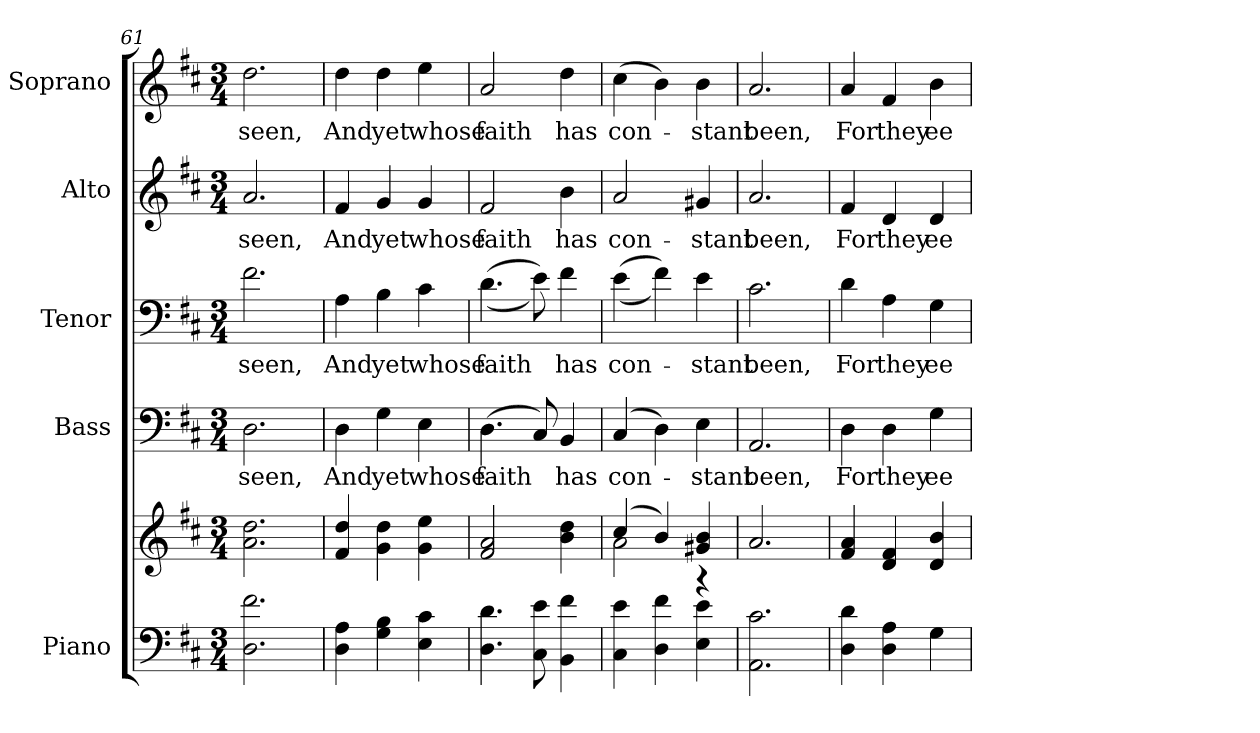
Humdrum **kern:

**kern	**kern	**kern	**text	**kern	**text	**kern	**text	**kern	**text
*part5	*part5	*part4	*part4	*part3	*part3	*part2	*part2	*part1	*part1
*staff6	*staff5	*staff4	*staff4	*staff3	*staff3	*staff2	*staff2	*staff1	*staff1
*I"Piano	*	*I"Bass	*	*I"Tenor	*	*I"Alto	*	*I"Soprano	*
*I'Pno.	*	*I'B.	*	*I'T.	*	*I'A.	*	*I'S.	*
!!LO:PB:g=z
*clefF4	*clefG2	*clefF4	*	*clefF4	*	*clefG2	*	*clefG2	*
*k[f#c#]	*k[f#c#]	*k[f#c#]	*	*k[f#c#]	*	*k[f#c#]	*	*k[f#c#]	*
*D:	*D:	*D:	*	*D:	*	*D:	*	*D:	*
*M3/4	*M3/4	*M3/4	*	*M3/4	*	*M3/4	*	*M3/4	*
=61	=61	=61	=61	=61	=61	=61	=61	=61	=61
!	!	!	!LO:LY:b:color=#000000	!	!	!	!	!	!
!	!	!	!	!	!LO:LY:b:color=#000000	!	!	!	!
!	!	!	!	!	!	!	!LO:LY:b:color=#000000	!	!
!	!	!	!	!	!	!	!	!	!LO:LY:b:color=#000000
2.Di\ 2.f#i	2.ai\ 2.ddi	2.Di\	seen,	2.f#i\	seen,	2.ai/	seen,	2.ddi\	seen,
=62	=62	=62	=62	=62	=62	=62	=62	=62	=62
!	!	!	!LO:LY:b:color=#000000	!	!	!	!	!	!
!	!	!	!	!	!LO:LY:b:color=#000000	!	!	!	!
!	!	!	!	!	!	!	!LO:LY:b:color=#000000	!	!
!	!	!	!	!	!	!	!	!	!LO:LY:b:color=#000000
4Di\ 4Ai	4f#i/ 4ddi	4Di\	And	4Ai\	And	4f#i/	And	4ddi\	And
!	!	!	!LO:LY:b:color=#000000	!	!	!	!	!	!
!	!	!	!	!	!LO:LY:b:color=#000000	!	!	!	!
!	!	!	!	!	!	!	!LO:LY:b:color=#000000	!	!
!	!	!	!	!	!	!	!	!	!LO:LY:b:color=#000000
4Gi\ 4Bi	4gi\ 4ddi	4Gi\	yet	4Bi\	yet	4gi/	yet	4ddi\	yet
!	!	!	!LO:LY:b:color=#000000	!	!	!	!	!	!
!	!	!	!	!	!LO:LY:b:color=#000000	!	!	!	!
!	!	!	!	!	!	!	!LO:LY:b:color=#000000	!	!
!	!	!	!	!	!	!	!	!	!LO:LY:b:color=#000000
4Ei\ 4c#i	4gi\ 4eei	4Ei\	whose	4c#i\	whose	4gi/	whose	4eei\	whose
=63	=63	=63	=63	=63	=63	=63	=63	=63	=63
!	!	!	!LO:LY:b:color=#000000	!	!	!	!	!	!
!	!	!	!	!	!LO:LY:b:color=#000000	!	!	!	!
!	!	!	!	!	!	!	!LO:LY:b:color=#000000	!	!
!	!	!	!	!	!	!	!	!	!LO:LY:b:color=#000000
4.Di\ 4.di	2f#i/ 2ai	(4.Di\	faith	((4.di\	faith	2f#i/	faith	2ai/	faith
8C#i\ 8ei	.	8C#i/)	.	8ei\))	.	.	.	.	.
!	!	!	!LO:LY:b:color=#000000	!	!	!	!	!	!
!	!	!	!	!	!LO:LY:b:color=#000000	!	!	!	!
!	!	!	!	!	!	!	!LO:LY:b:color=#000000	!	!
!	!	!	!	!	!	!	!	!	!LO:LY:b:color=#000000
4BBi\ 4f#i	4bi\ 4ddi	4BBi/	has	4f#i\	has	4bi\	has	4ddi\	has
!!LO:PB:g=z
=64	=64	=64	=64	=64	=64	=64	=64	=64	=64
*	*^	*	*	*	*	*	*	*	*
!	!	!	!	!LO:LY:b:color=#000000	!	!	!	!	!	!
!	!	!	!	!	!	!LO:LY:b:color=#000000	!	!	!	!
!	!	!	!	!	!	!	!	!LO:LY:b:color=#000000	!	!
!	!	!	!	!	!	!	!	!	!	!LO:LY:b:color=#000000
4C#i\ 4ei	(4cc#i/	2ai\	(4C#i/	con-	((4ei\	con-	2ai/	con-	(4cc#i\	con-
4Di\ 4f#i	4bi/)	.	4Di\)	.	4f#i\))	.	.	.	4bi\)	.
!	!	!	!	!LO:LY:b:color=#000000	!	!	!	!	!	!
!	!	!	!	!	!	!LO:LY:b:color=#000000	!	!	!	!
!	!	!	!	!	!	!	!	!LO:LY:b:color=#000000	!	!
!	!	!	!	!	!	!	!	!	!	!LO:LY:b:color=#000000
4Ei\ 4ei	4g#Xi/ 4bi	4r	4Ei\	-stant	4ei\	-stant	4g#Xi/	-stant	4bi\	-stant
*	*v	*v	*	*	*	*	*	*	*	*
=65	=65	=65	=65	=65	=65	=65	=65	=65	=65
*	*^	*	*	*	*	*	*	*	*
!	!	!	!	!LO:LY:b:color=#000000	!	!	!	!	!	!
*	*v	*v	*	*	*	*	*	*	*	*
*	*^	*	*	*	*	*	*	*	*
!	!	!	!	!	!	!LO:LY:b:color=#000000	!	!	!	!
*	*v	*v	*	*	*	*	*	*	*	*
*	*^	*	*	*	*	*	*	*	*
!	!	!	!	!	!	!	!	!LO:LY:b:color=#000000	!	!
*	*v	*v	*	*	*	*	*	*	*	*
*	*^	*	*	*	*	*	*	*	*
!	!	!	!	!	!	!	!	!	!	!LO:LY:b:color=#000000
*	*v	*v	*	*	*	*	*	*	*	*
2.AAi\ 2.c#i	2.ai/	2.AAi/	been,	2.c#i\	been,	2.ai/	been,	2.ai/	been,
=66	=66	=66	=66	=66	=66	=66	=66	=66	=66
!	!	!	!LO:LY:b:color=#000000	!	!	!	!	!	!
!	!	!	!	!	!LO:LY:b:color=#000000	!	!	!	!
!	!	!	!	!	!	!	!LO:LY:b:color=#000000	!	!
!	!	!	!	!	!	!	!	!	!LO:LY:b:color=#000000
4Di\ 4di	4f#i/ 4ai	4Di\	For	4di\	For	4f#i/	For	4ai/	For
!	!	!	!LO:LY:b:color=#000000	!	!	!	!	!	!
!	!	!	!	!	!LO:LY:b:color=#000000	!	!	!	!
!	!	!	!	!	!	!	!LO:LY:b:color=#000000	!	!
!	!	!	!	!	!	!	!	!	!LO:LY:b:color=#000000
4Di\ 4Ai	4di/ 4f#i	4Di\	they	4Ai\	they	4di/	they	4f#i/	they
!	!	!	!LO:LY:b:color=#000000	!	!	!	!	!	!
!	!	!	!	!	!LO:LY:b:color=#000000	!	!	!	!
!	!	!	!	!	!	!	!LO:LY:b:color=#000000	!	!
!	!	!	!	!	!	!	!	!	!LO:LY:b:color=#000000
4Gi\	4di/ 4bi	4Gi\	ee	4Gi\	ee	4di/	ee	4bi\	ee
=	=	=	=	=	=	=	=	=	=
*-	*-	*-	*-	*-	*-	*-	*-	*-	*-
